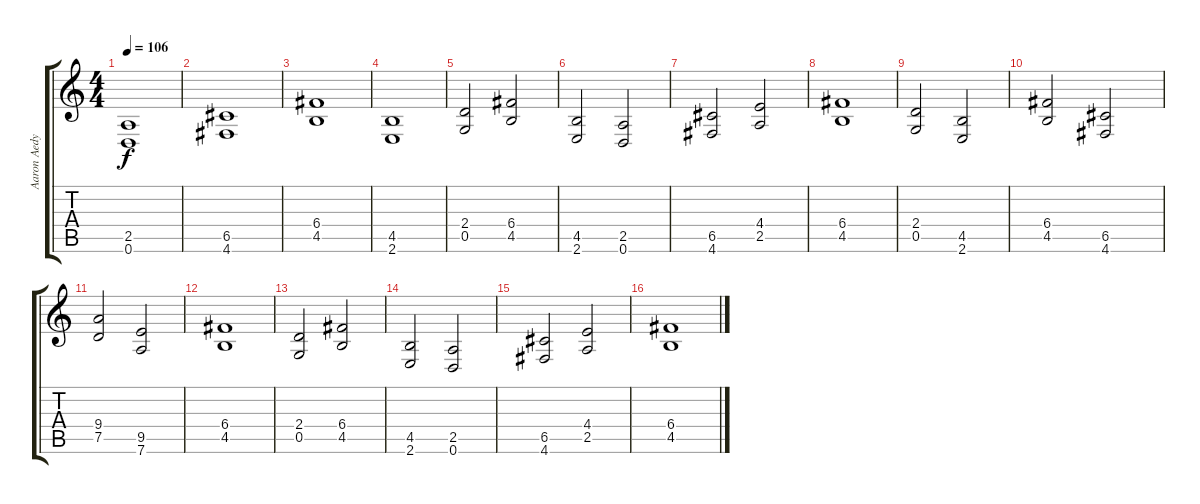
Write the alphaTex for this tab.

\track ("Aaron Aedy" "Aaron Aedy") {instrument distortionguitar}
\staff {score tabs}
\tuning (D4 A3 F3 C3 G2 D2) {hide}
\ts (4 4)
\tempo 106
\clef g2
\ks c
(2.5 0.6).1{dy f} |
(6.5 4.6).1 |
(6.4 4.5).1 |
(4.5 2.6).1 |
(2.4 0.5).2 (6.4 4.5).2 |
(4.5 2.6).2 (2.5 0.6).2 |
(6.5 4.6).2 (4.4 2.5).2 |
(6.4 4.5).1 |
(2.4 0.5).2 (4.5 2.6).2 |
(6.4 4.5).2 (6.5 4.6).2 |
(9.4 7.5).2 (9.5 7.6).2 |
(6.4 4.5).1 |
(2.4 0.5).2{volume 16} (6.4 4.5).2 |
(4.5 2.6).2 (2.5 0.6).2 |
(6.5 4.6).2 (4.4 2.5).2 |
(6.4 4.5).1
